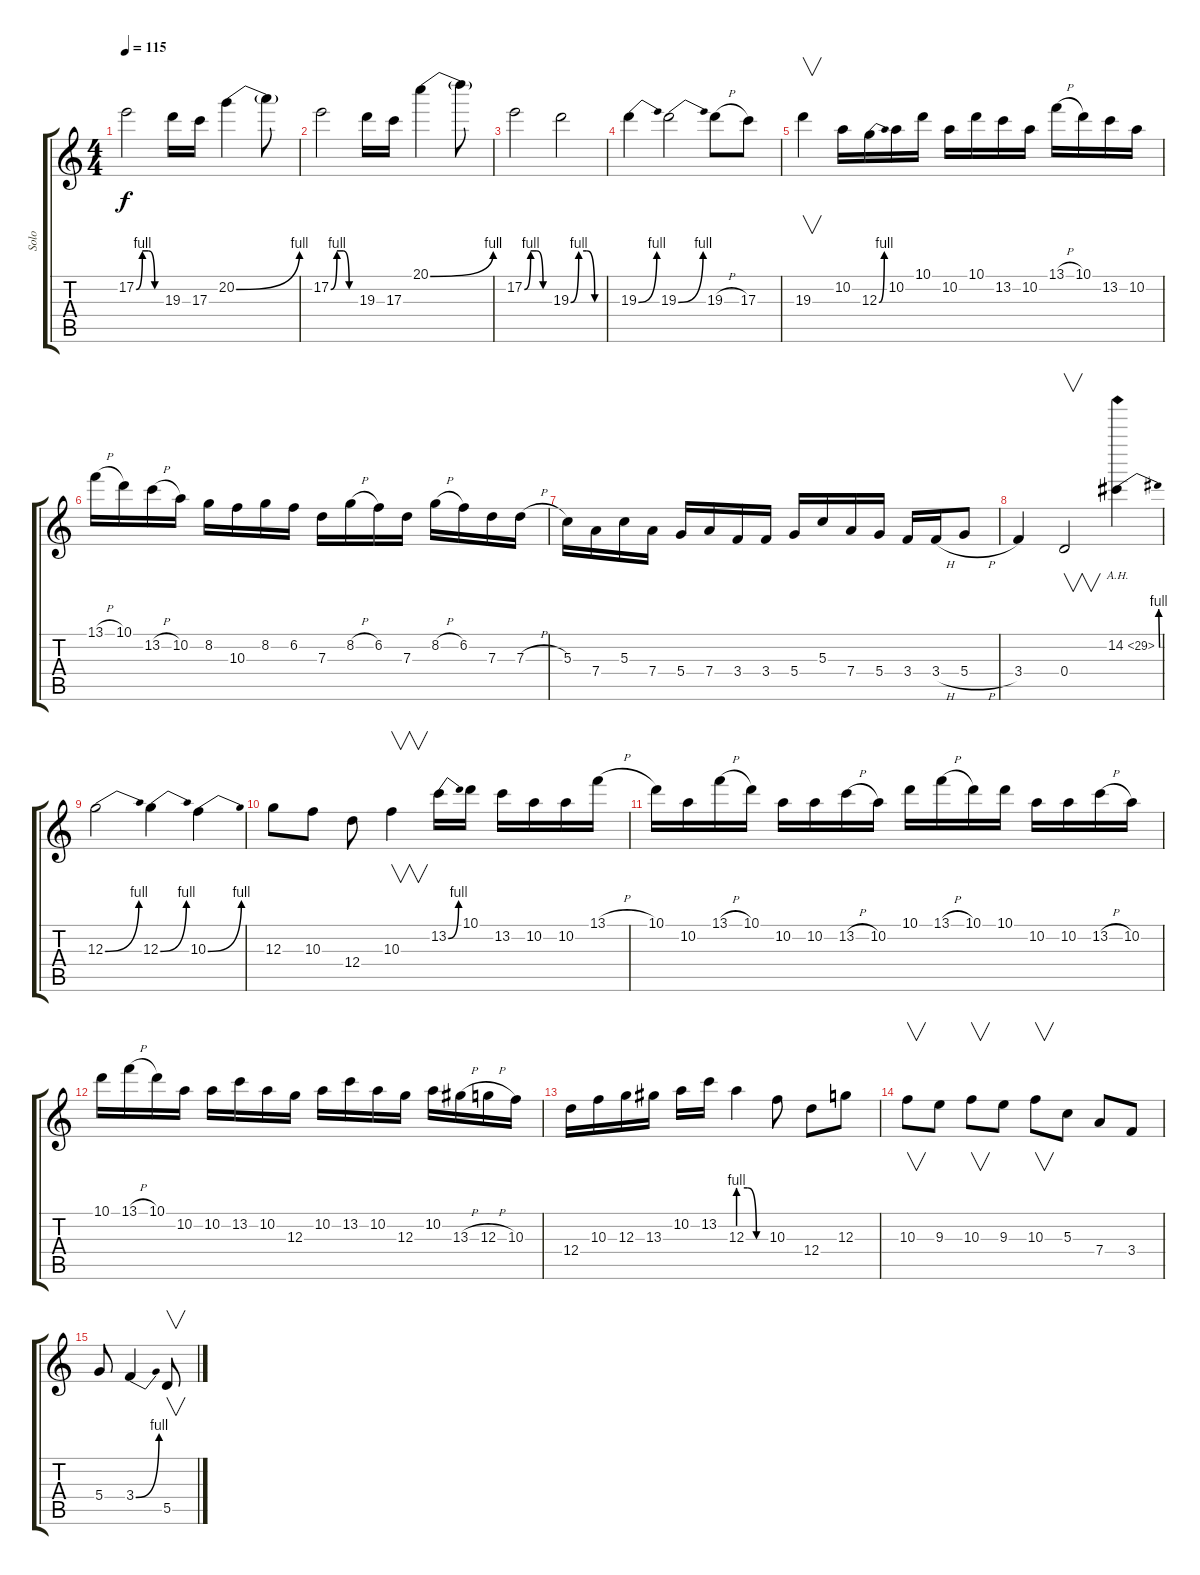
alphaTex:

\track ("Solo" "Solo") {instrument overdrivenguitar}
\staff {score tabs}
\tuning (E4 B3 G3 D3 A2 E2) {hide}
\ts (4 4)
\tempo 115
\clef g2
\ks c
17.2{be (custom 0 0 15 4 30 4 45 0 60 0)}.2{dy f instrument overdrivenguitar} 19.3.16 17.3.16 20.2{be (bend 0 0 60 4)}.4 20.2{t}.8 |
17.2{be (custom 0 0 15 4 30 4 45 0 60 0)}.2 19.3.16 17.3.16 20.1{be (bend 0 0 60 4)}.4 20.1{t}.8 |
17.2{be (custom 0 0 15 4 30 4 45 0 60 0)}.2 19.3{be (custom 0 0 15 4 30 4 45 0 60 0)}.2 |
19.3{be (bend 0 0 60 4)}.4 19.3{be (bend 0 0 60 4)}.2 19.3{h}.8 17.3.8 |
19.3.4{v} 10.2.16 12.3{be (bend 0 0 60 4)}.16 10.2.16 10.1.16 10.2.16 10.1.16 13.2.16 10.2.16 13.1{h}.16 10.1.16 13.2.16 10.2.16 |
13.1{h}.16 10.1.16 13.2{h}.16 10.2.16 8.2.16 10.3.16 8.2.16 6.2.16 7.3.16 8.2{h}.16 6.2.16 7.3.16 8.2{h}.16 6.2.16 7.3.16 7.3{h}.16 |
5.3.16 7.4.16 5.3.16 7.4.16 5.4.16 7.4.16 3.4.16 3.4.16 5.4.16 5.3.16 7.4.16 5.4.16 3.4.16 3.4{h}.16 5.4{h}.8 |
3.4.4 0.4.2{v} 14.2{be (bend 0 0 60 4) ah 15}.4 |
12.3{be (bend 0 0 60 4)}.2 12.3{be (bend 0 0 60 4)}.4 10.3{be (bend 0 0 60 4)}.4 |
12.3.8 10.3.8 12.4.8 10.3.4{v} 13.2{be (bend 0 0 60 4)}.16 10.1.16 13.2.16 10.2.16 10.2.16 13.1{h}.16 |
10.1.16 10.2.16 13.1{h}.16 10.1.16 10.2.16 10.2.16 13.2{h}.16 10.2.16 10.1.16 13.1{h}.16 10.1.16 10.1.16 10.2.16 10.2.16 13.2{h}.16 10.2.16 |
10.1.16 13.1{h}.16 10.1.16 10.2.16 10.2.16 13.2.16 10.2.16 12.3.16 10.2.16 13.2.16 10.2.16 12.3.16 10.2.16 13.3{h}.16 12.3{h}.16 10.3.16 |
12.4.16 10.3.16 12.3.16 13.3.16 10.2.16 13.2.16 12.3{be (custom 0 4 20 4 40 0 60 0)}.4 10.3.8 12.4.8 12.3.8 |
10.3.8{v} 9.3.8 10.3.8{v} 9.3.8 10.3.8{v} 5.3.8 7.4.8 3.4.8 |
5.4.8 3.4{be (bend 0 0 60 4)}.4 5.5.8{v}
